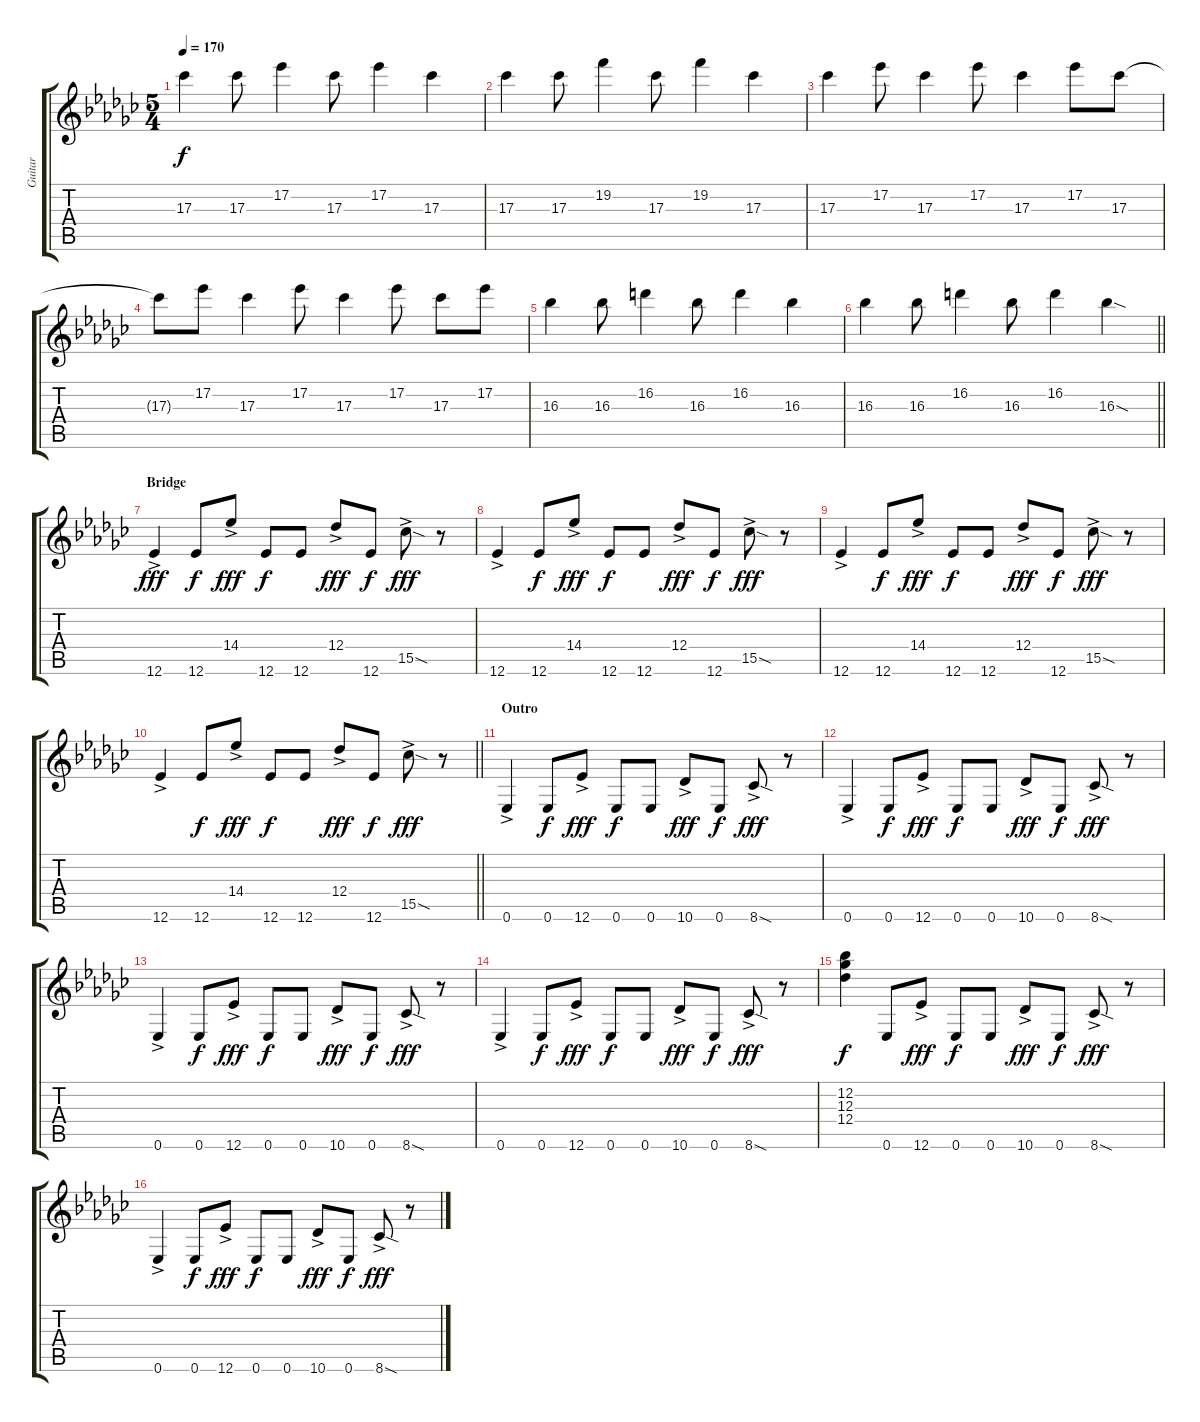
\track ("Guitar" "Guitar") {instrument electricguitarclean}
\staff {score tabs}
\tuning (Eb4 Bb3 Gb3 Db3 Ab2 Eb2) {hide}
\ts (5 4)
\tempo 170
\clef g2
\ks gb
17.3.4{dy f} 17.3.8 17.2.4 17.3.8 17.2.4 17.3.4 |
17.3.4 17.3.8 19.2.4 17.3.8 19.2.4 17.3.4 |
17.3.4 17.2.8 17.3.4 17.2.8 17.3.4 17.2.8 17.3.8 |
17.3{t}.8 17.2.8 17.3.4 17.2.8 17.3.4 17.2.8 17.3.8 17.2.8 |
16.3.4 16.3.8 16.2.4 16.3.8 16.2.4 16.3.4 |
\barLineRight lightlight
16.3.4 16.3.8 16.2.4 16.3.8 16.2.4 16.3{sod}.4 |
\section ("" "Bridge")
12.6{ac}.4{dy fff volume 16 instrument distortionguitar} 12.6.8{dy f} 14.4{ac}.8{dy fff} 12.6.8{dy f} 12.6.8 12.4{ac}.8{dy fff} 12.6.8{dy f} 15.5{sod ac}.8{dy fff} r.8 |
12.6{ac}.4 12.6.8{dy f} 14.4{ac}.8{dy fff} 12.6.8{dy f} 12.6.8 12.4{ac}.8{dy fff} 12.6.8{dy f} 15.5{sod ac}.8{dy fff} r.8 |
12.6{ac}.4 12.6.8{dy f} 14.4{ac}.8{dy fff} 12.6.8{dy f} 12.6.8 12.4{ac}.8{dy fff} 12.6.8{dy f} 15.5{sod ac}.8{dy fff} r.8 |
\barLineRight lightlight
12.6{ac}.4 12.6.8{dy f} 14.4{ac}.8{dy fff} 12.6.8{dy f} 12.6.8 12.4{ac}.8{dy fff} 12.6.8{dy f} 15.5{sod ac}.8{dy fff} r.8 |
\section ("" "Outro")
0.6{ac}.4{volume 12 instrument electricguitarclean} 0.6.8{dy f} 12.6{ac}.8{dy fff} 0.6.8{dy f} 0.6.8 10.6{ac}.8{dy fff} 0.6.8{dy f} 8.6{sod ac}.8{dy fff} r.8 |
0.6{ac}.4 0.6.8{dy f} 12.6{ac}.8{dy fff} 0.6.8{dy f} 0.6.8 10.6{ac}.8{dy fff} 0.6.8{dy f} 8.6{sod ac}.8{dy fff} r.8 |
0.6{ac}.4 0.6.8{dy f} 12.6{ac}.8{dy fff} 0.6.8{dy f} 0.6.8 10.6{ac}.8{dy fff} 0.6.8{dy f} 8.6{sod ac}.8{dy fff} r.8 |
0.6{ac}.4 0.6.8{dy f} 12.6{ac}.8{dy fff} 0.6.8{dy f} 0.6.8 10.6{ac}.8{dy fff} 0.6.8{dy f} 8.6{sod ac}.8{dy fff} r.8 |
(12.2 12.3 12.4).4{dy f} 0.6.8 12.6{ac}.8{dy fff} 0.6.8{dy f} 0.6.8 10.6{ac}.8{dy fff} 0.6.8{dy f} 8.6{sod ac}.8{dy fff} r.8 |
0.6{ac}.4 0.6.8{dy f} 12.6{ac}.8{dy fff} 0.6.8{dy f} 0.6.8 10.6{ac}.8{dy fff} 0.6.8{dy f} 8.6{sod ac}.8{dy fff} r.8
